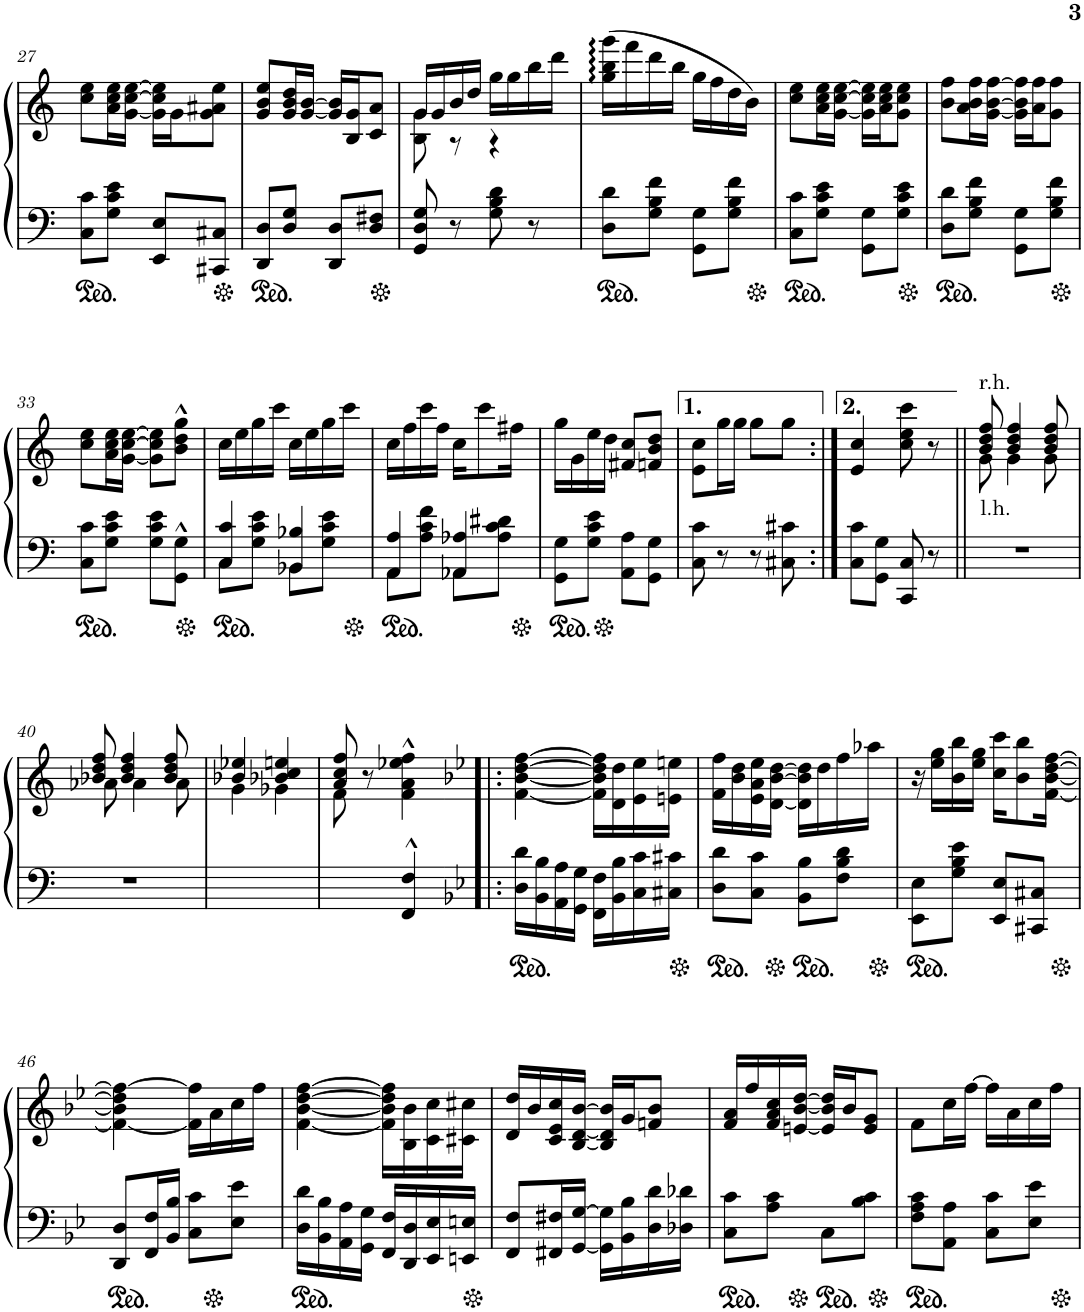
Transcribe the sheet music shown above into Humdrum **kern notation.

**kern	**kern
*part1	*part1
*staff2	*staff1
*I"Honky Tonk Piano	*
*I'Hnk. Pno.	*
!!LO:PB:g=z
*clefF4	*clefG2
*k[]	*k[]
*M2/4	*M2/4
=27	=27
8C\ 8c\L	8cc\ 8ee\L
8G\ 8c\ 8e\J	16a\ 16cc\ 16ee\L
.	[16g\ [16cc\ [16ee\JJ
8EE/ 8E/L	16g\] 16cc\] 16ee\]LL
.	16g\J
8CC#X/ 8C#X/J	8g\ 8a#X\ 8ee\J
=28	=28
8DD/ 8D/L	8g/ 8b/ 8ee/L
8D/ 8G/J	16g/ 16b/ 16dd/L
.	[16g/ [16b/JJ
8DD/ 8D/L	16g/] 16b/]LL
.	16B/ 16g/J
8D/ 8F#X/J	8c/ 8a/J
=29	=29
*	*^
8GG/ 8D/ 8G/	16g/LL	8B\ 8g\
.	16g/	.
8r	16b/	8r
.	16dd/JJ	.
8G\ 8B\ 8d\	16gg\LL	4r
.	16gg\	.
8r	16bb\	.
.	16ddd\JJ	.
*	*v	*v
=30	=30
8D\ 8d\L	(16gg\ 16bb\ 16ggg\LL
.	16fff\
8G\ 8B\ 8f\J	16ddd\
.	16bb\JJ
8GG\ 8G\L	16gg\LL
.	16ff\
8G\ 8B\ 8f\J	16dd\
.	16b\JJ)
=31	=31
8C\ 8c\L	8cc\ 8ee\L
8G\ 8c\ 8e\J	16a\ 16cc\ 16ee\L
.	[16g\ [16cc\ [16ee\JJ
8GG\ 8G\L	16g\] 16cc\] 16ee\]LL
.	16a\ 16cc\ 16ee\J
8G\ 8c\ 8e\J	8g\ 8cc\ 8ee\J
=32	=32
8D\ 8d\L	8b\ 8ff\L
8G\ 8B\ 8f\J	16a\ 16b\ 16ff\L
.	[16g\ [16b\ [16ff\JJ
8GG\ 8G\L	16g\] 16b\] 16ff\]LL
.	16a\ 16ff\J
8G\ 8B\ 8f\J	8g\ 8ff\J
!!LO:LB:g=z
=33	=33
8C\ 8c\L	8cc\ 8ee\L
8G\ 8c\ 8e\J	16a\ 16cc\ 16ee\L
.	[16g\ [16cc\ [16ee\JJ
8G\ 8c\ 8e\L	8g\] 8cc\] 8ee\]L
8GG\^^ 8G\^^J	8b\^^ 8dd\^^ 8gg\^^J
=34	=34
*^	*
4C/ 4c/	8C\L	16cc\LL
.	.	16ee\
.	8G\ 8c\ 8e\J	16gg\
.	.	16ccc\JJ
4BB-X/ 4B-X/	8BB-\L	16cc\LL
.	.	16ee\
.	8G\ 8c\ 8e\J	16gg\
.	.	16ccc\JJ
=35	=35	=35
4AA/ 4A/	8AA\L	16cc\LL
.	.	16ff\
.	8A\ 8c\ 8f\J	16ccc\
.	.	16ff\JJ
4AA-X/ 4A-X/	8AA-\L	16cc\KL
.	.	8ccc\
.	8A-\ 8c\ 8d#X\J	.
.	.	16ff#X\Jk
*v	*v	*
=36	=36
8GG\ 8G\L	16gg\LL
.	16g\
8G\ 8c\ 8e\J	16ee\
.	16dd\JJ
8AA\ 8A\L	8f#X/ 8cc/L
8GG\ 8G\J	8fn/ 8b/ 8dd/J
=37	=37
8C\ 8c\	8e\ 8cc\L
8r	16gg\L
.	16gg\JJ
8r	8gg\L
8C#X\ 8c#X\	8gg\J
=38:|!	=38:|!
8C\ 8c\L	4e/ 4cc/
8GG\ 8G\J	.
8CC/ 8C/	8cc\ 8ee\ 8ccc\
8r	8r
=39||	=39||
*	*^
!	!LO:TX:a:t=r.h.	!
!	!LO:TX:b:t=l.h.	!
2r	8b/ 8dd/ 8ff/	8g\
.	4b/ 4dd/ 4ff/	4g\
.	8b/ 8dd/ 8ff/	8g\
!!LO:LB:g=z	!!
=40	=40	=40
2r	8b-X/ 8dd/ 8ff/	8a-X\
.	4b-/ 4dd/ 4ff/	4a-\
.	8b-/ 8dd/ 8ff/	8a-\
=41	=41	=41
2ryy	4b-X/ 4ee-X/	4g\
.	4b-X/ 4cc/ 4een/	4g-X\
=42	=42	=42
4ryy	8a/ 8cc/ 8ff/	8f\
.	8r	4.ryy
4FF/^^ 4F/^^	4f\^^ 4a\^^ 4ee-X\^^ 4ff\^^	.
*	*v	*v
=43!|:	=43!|:
*k[b-e-]	*k[b-e-]
16D\ 16d\LL	[4f\ [4b-\ [4dd\ [4ff\
16BB-\ 16B-\	.
16AA\ 16A\	.
16GG\ 16G\JJ	.
16FF\ 16F\LL	16f\] 16b-\] 16dd\] 16ff\]LL
16BB-\ 16B-\	16d\ 16dd\
16C\ 16c\	16e-\ 16ee-\
16C#X\ 16c#X\JJ	16en\ 16een\JJ
=44	=44
8D\ 8d\L	16f\ 16ff\LL
.	16b-\ 16dd\
8C\ 8c\J	16e-\ 16a\ 16ee-\
.	[16d\ [16b-\ [16dd\JJ
8BB-\ 8B-\L	16d\] 16b-\] 16dd\]LL
.	16dd\
8F\ 8B-\ 8d\J	16ff\
.	16aa-X\JJ
=45	=45
8EE-\ 8E-\L	16r
.	16ee-\ 16gg\LL
8G\ 8B-\ 8e-\J	16b-\ 16bb-\
.	16ee-\ 16gg\JJ
8EE-/ 8E-/L	16cc\ 16ccc\KL
.	8b-\ 8bb-\
8CC#X/ 8C#X/J	.
.	[16f\ [16b-\ [16dd\ [16ff\Jk
!!LO:LB:g=z
=46	=46
8DD/ 8D/L	4f\_ 4b-\] 4dd\] 4ff\_
16FF/ 16F/L	.
16BB-/ 16B-/JJ	.
8C\ 8c\L	16f\] 16ff\]LL
.	16a\
8E-\ 8e-\J	16cc\
.	16ff\JJ
=47	=47
16D\ 16d\LL	[4f\ [4b-\ [4dd\ [4ff\
16BB-\ 16B-\	.
16AA\ 16A\	.
16GG\ 16G\JJ	.
16FF/ 16F/LL	16f\] 16b-\] 16dd\] 16ff\]LL
16DD/ 16D/	16B-\ 16b-\
16EE-/ 16E-/	16c\ 16cc\
16EEn/ 16En/JJ	16c#X\ 16cc#X\JJ
=48	=48
8FF/ 8F/L	16d/ 16dd/LL
.	16b-/
16FF#X/ 16F#X/L	16c/ 16e-/ 16cc/
[16GG/ [16G/JJ	[16B-/ [16d/ [16b-/JJ
16GG\] 16G\]LL	16B-/] 16d/] 16b-/]LL
16BB-\ 16B-\	16g/J
16D\ 16d\	8fn/ 8b-/J
16D-X\ 16d-X\JJ	.
=49	=49
8C\ 8c\L	16f/ 16a/LL
.	16ff/
8A\ 8c\J	16f/ 16a/ 16cc/
.	[16en/ [16b-/ [16dd/JJ
8C\L	16e/] 16b-/] 16dd/]LL
.	16b-/J
8B-\ 8c\J	8e/ 8g/J
=50	=50
8F\ 8A\ 8c\L	8f\L
8AA\ 8A\J	16cc\L
.	[16ff\JJ
8C\ 8c\L	16ff\LL]
.	16a\
8E-\ 8e-\J	16cc\
.	16ff\JJ
=	=
*-	*-
